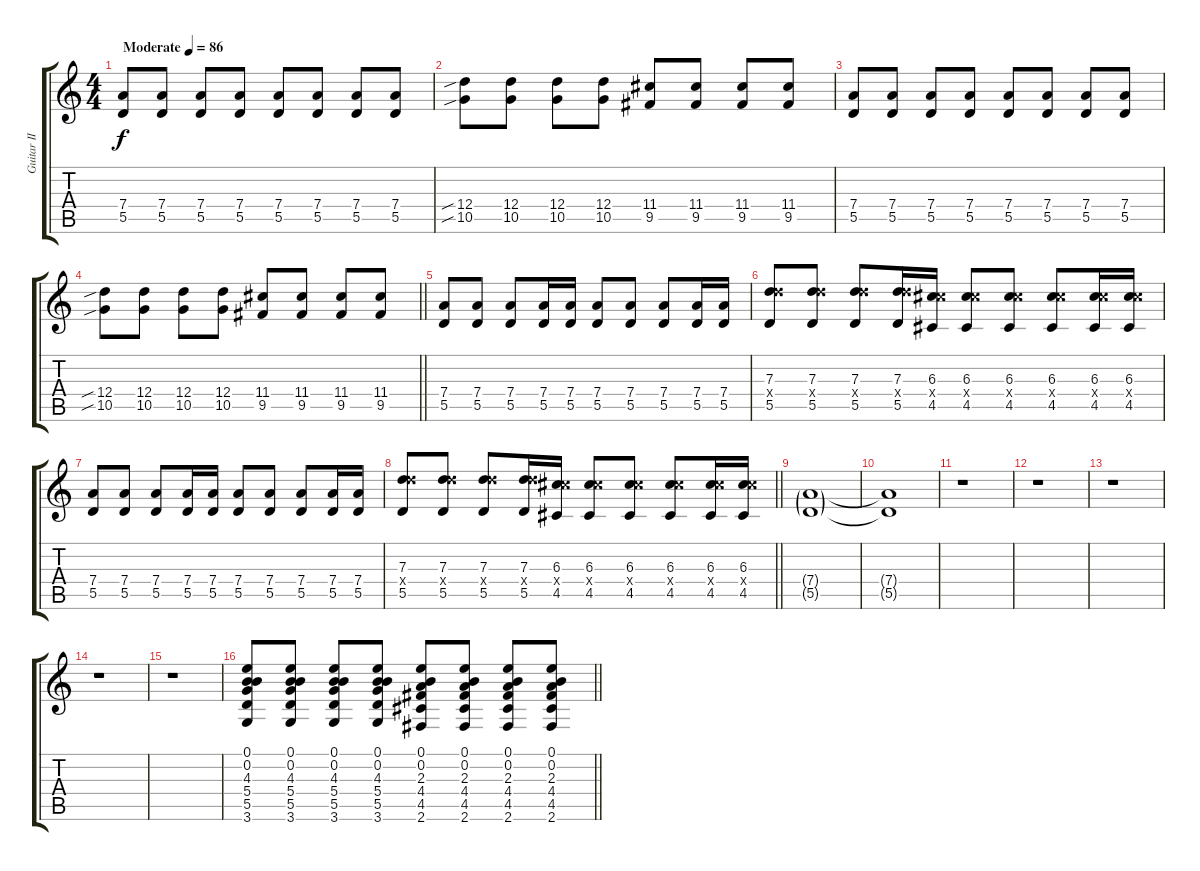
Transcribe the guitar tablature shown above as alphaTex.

\track ("Guitar II - Gotou" "Guitar II ") {instrument electricguitarjazz}
\staff {score tabs}
\tuning (E4 B3 G3 D3 A2 E2) {hide}
\ts (4 4)
\tempo (86 "Moderate")
\clef g2
\ks c
(7.4 5.5).8{dy f instrument electricguitarjazz} (7.4 5.5).8 (7.4 5.5).8 (7.4 5.5).8 (7.4 5.5).8 (7.4 5.5).8 (7.4 5.5).8 (7.4 5.5).8 |
(12.4{sib} 10.5{sib}).8 (12.4 10.5).8 (12.4 10.5).8 (12.4 10.5).8 (11.4 9.5).8 (11.4 9.5).8 (11.4 9.5).8 (11.4 9.5).8 |
(7.4 5.5).8 (7.4 5.5).8 (7.4 5.5).8 (7.4 5.5).8 (7.4 5.5).8 (7.4 5.5).8 (7.4 5.5).8 (7.4 5.5).8 |
\barLineRight lightlight
(12.4{sib} 10.5{sib}).8 (12.4 10.5).8 (12.4 10.5).8 (12.4 10.5).8 (11.4 9.5).8 (11.4 9.5).8 (11.4 9.5).8 (11.4 9.5).8 |
(7.4 5.5).8{instrument distortionguitar} (7.4 5.5).8 (7.4 5.5).8 (7.4 5.5).16 (7.4 5.5).16 (7.4 5.5).8 (7.4 5.5).8 (7.4 5.5).8 (7.4 5.5).16 (7.4 5.5).16 |
(7.3 12.4{x} 5.5).8 (7.3 12.4{x} 5.5).8 (7.3 12.4{x} 5.5).8 (7.3 12.4{x} 5.5).16 (6.3 11.4{x} 4.5).16 (6.3 11.4{x} 4.5).8 (6.3 11.4{x} 4.5).8 (6.3 11.4{x} 4.5).8 (6.3 11.4{x} 4.5).16 (6.3 11.4{x} 4.5).16 |
(7.4 5.5).8 (7.4 5.5).8 (7.4 5.5).8 (7.4 5.5).16 (7.4 5.5).16 (7.4 5.5).8 (7.4 5.5).8 (7.4 5.5).8 (7.4 5.5).16 (7.4 5.5).16 |
\barLineRight lightlight
(7.3 12.4{x} 5.5).8 (7.3 12.4{x} 5.5).8 (7.3 12.4{x} 5.5).8 (7.3 12.4{x} 5.5).16 (6.3 11.4{x} 4.5).16 (6.3 11.4{x} 4.5).8 (6.3 11.4{x} 4.5).8 (6.3 11.4{x} 4.5).8 (6.3 11.4{x} 4.5).16 (6.3 11.4{x} 4.5).16 |
(7.4{g} 5.5{g}).1 |
(7.4{t} 5.5{t}).1 |
r.1 |
r.1 |
r.1 |
r.1 |
r.1 |
\barLineRight lightlight
(0.1 0.2 4.3 5.4 5.5 3.6).8 (0.1 0.2 4.3 5.4 5.5 3.6).8 (0.1 0.2 4.3 5.4 5.5 3.6).8 (0.1 0.2 4.3 5.4 5.5 3.6).8 (0.1 0.2 2.3 4.4 4.5 2.6).8 (0.1 0.2 2.3 4.4 4.5 2.6).8 (0.1 0.2 2.3 4.4 4.5 2.6).8 (0.1 0.2 2.3 4.4 4.5 2.6).8
